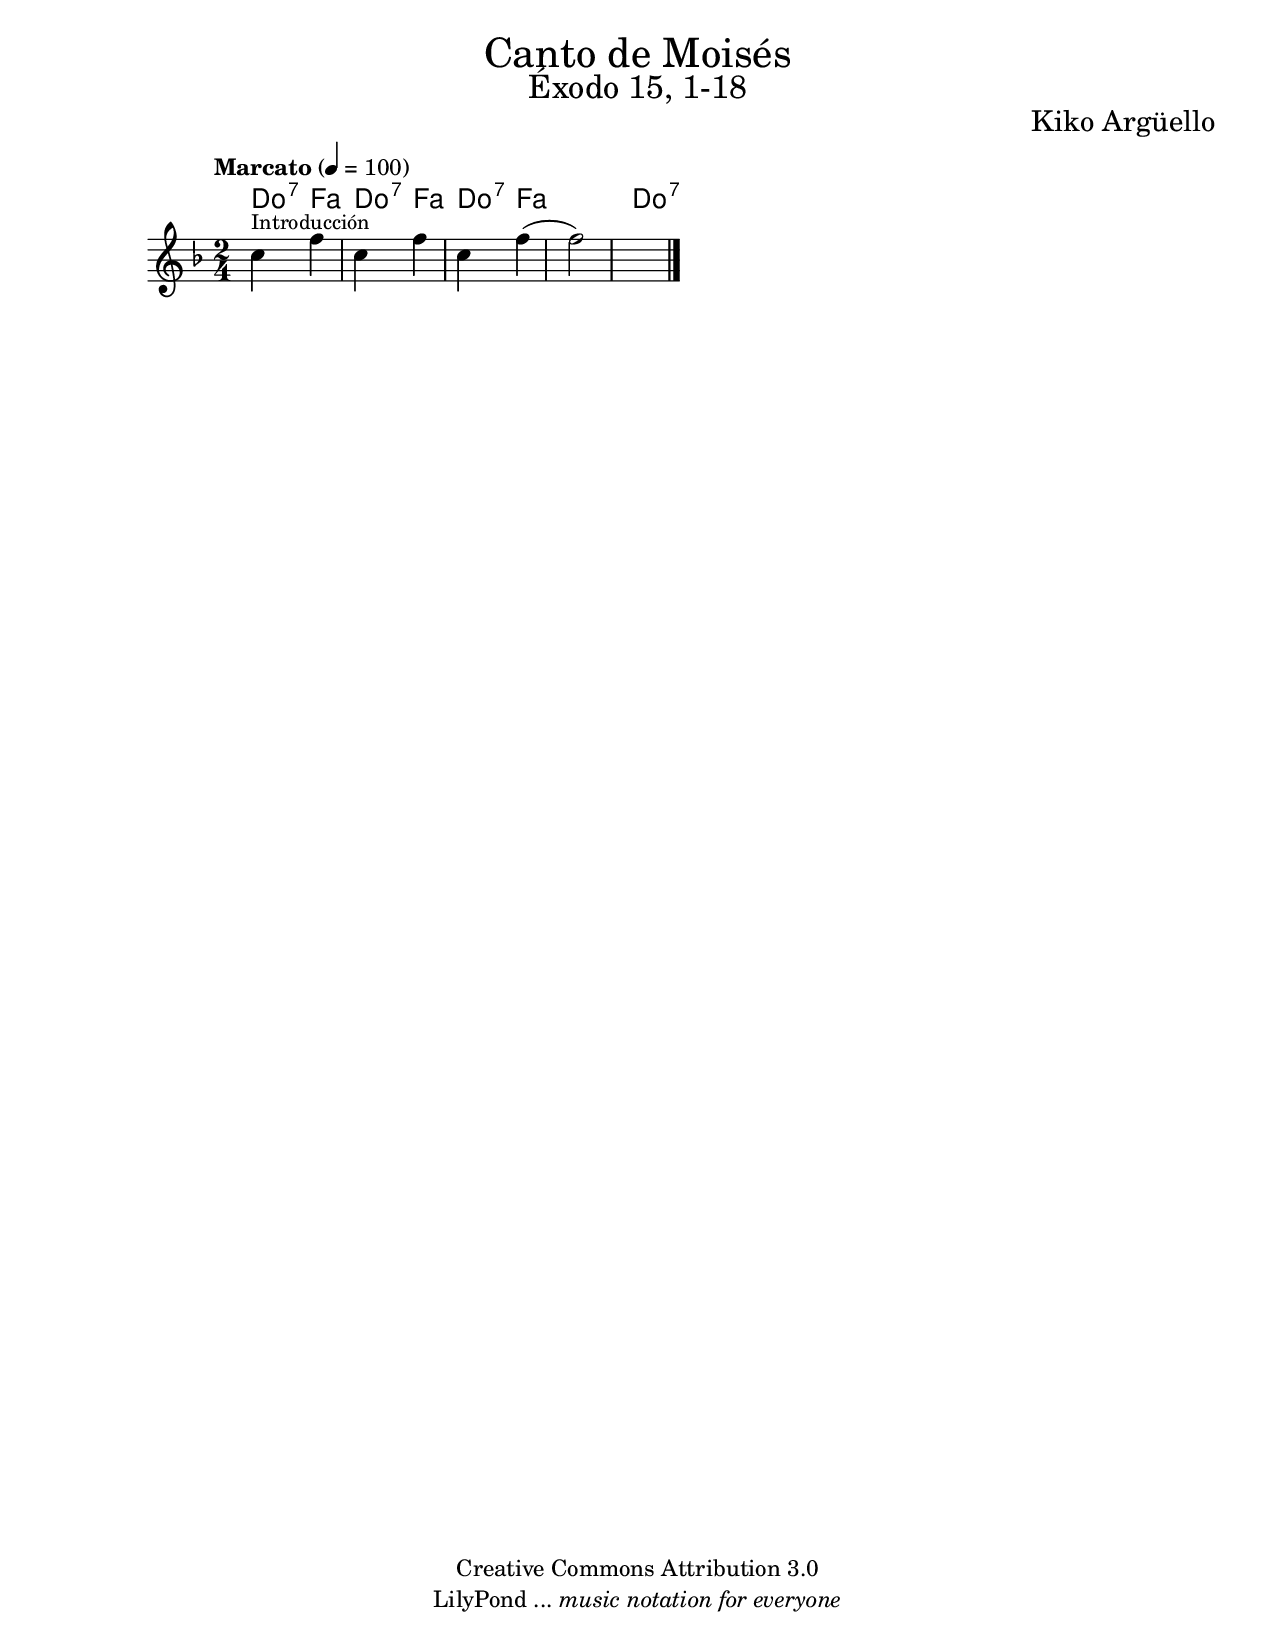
% Created on Wed Mar 02 13:55:24 CST 2011
% search.sam@

\version "2.23.2"

%#(set-global-staff-size 25)

\markup { \fill-line { \center-column { \fontsize #5 "Canto de Moisés" \fontsize #3 "Éxodo 15, 1-18" } } }

\markup { \fill-line { " " \fontsize #2 "Kiko Argüello" } }

\header {
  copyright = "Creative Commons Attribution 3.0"
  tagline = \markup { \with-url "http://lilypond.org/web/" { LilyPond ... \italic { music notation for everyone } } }
  breakbefore = ##t
}

oboe = \new Staff {

  \set Staff.midiInstrument = "oboe"
  \tempo "Marcato" 4 = 100
  \time 2/4
  \key f \major

  \relative c'' {
    % Type notes here
    c4^\markup { \small "Introducción" } f4 | %1
    c4 f4 | %2
    c4 f4( | %3
    f2) | %4
    s2 | %5

    \bar "|."
  }
}

armonia = \new ChordNames {

  \set chordChanges = ##t
  \italianChords

  \chordmode {
    c4:7 f4 c4:7 f4 c4:7 f2. c2:7
  }
}

\score {
  <<
    \armonia
    \oboe
  >>

  \midi {
  }
  \layout {
  }
}

\paper {
  #(set-paper-size "letter")
}

%{
convert-ly (GNU LilyPond) 2.19.83  convert-ly: Procesando «»...
Aplicando la conversión: 2.15.7, 2.15.9, 2.15.10, 2.15.16, 2.15.17,
2.15.18, 2.15.19, 2.15.20, 2.15.25, 2.15.32, 2.15.39, 2.15.40,
2.15.42, 2.15.43, 2.16.0, 2.17.0, 2.17.4, 2.17.5, 2.17.6, 2.17.11,
2.17.14, 2.17.15, 2.17.18, 2.17.19, 2.17.20, 2.17.25, 2.17.27,
2.17.29, 2.17.97, 2.18.0, 2.19.2, 2.19.7, 2.19.11, 2.19.16, 2.19.22,
2.19.24, 2.19.28, 2.19.29, 2.19.32, 2.19.40, 2.19.46, 2.19.49, 2.19.80
%}
